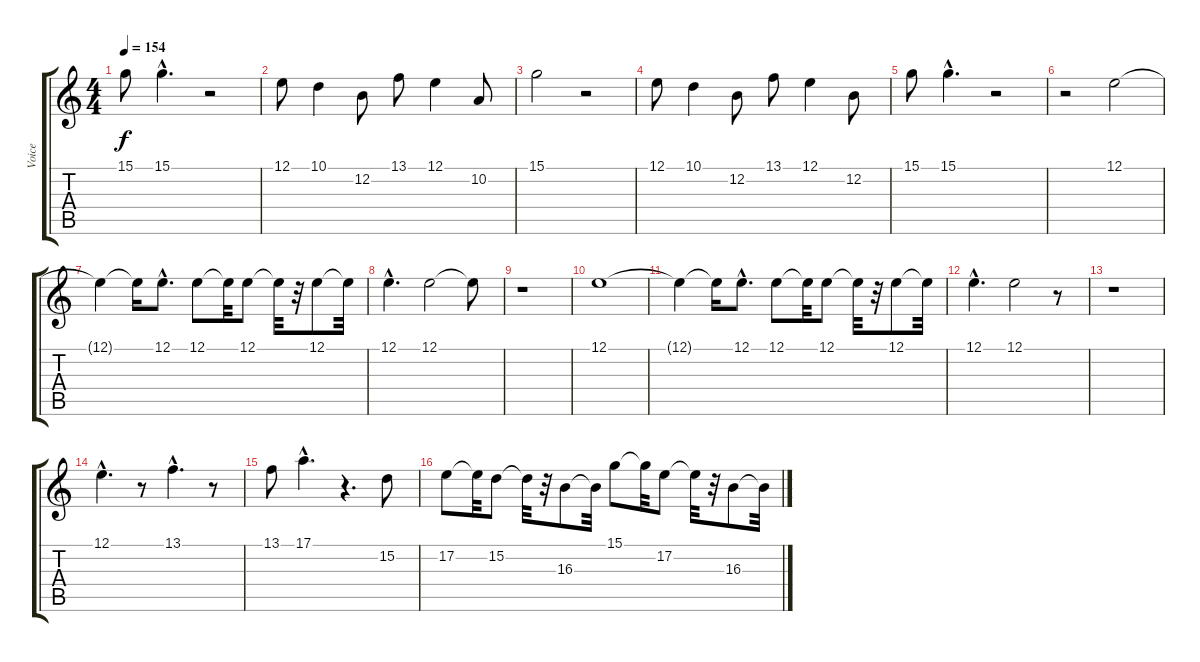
\track ("Voice" "Voice") {instrument churchorgan}
\staff {score tabs}
\tuning (E4 B3 G3 D3 A2 E2) {hide}
\ts (4 4)
\tempo 154
\clef g2
\ks c
15.1.8{dy f} 15.1{hac}.4{d} r.2 |
12.1.8 10.1.4 12.2.8 13.1.8 12.1.4 10.2.8 |
15.1.2 r.2 |
12.1.8 10.1.4 12.2.8 13.1.8 12.1.4 12.2.8 |
15.1.8 15.1{hac}.4{d} r.2 |
r.2 12.1.2 |
12.1{t}.4 12.1{t}.16 12.1{hac}.8{d} 12.1.8 12.1{t}.32 12.1.8 12.1{t}.32 r.32 12.1.8 12.1{t}.32 |
12.1{hac}.4{d} 12.1.2 12.1{t}.8 |
r.1 |
12.1.1 |
12.1{t}.4 12.1{t}.16 12.1{hac}.8{d} 12.1.8 12.1{t}.32 12.1.8 12.1{t}.32 r.32 12.1.8 12.1{t}.32 |
12.1{hac}.4{d} 12.1.2 r.8 |
r.1 |
12.1{hac}.4{d} r.8 13.1{hac}.4{d} r.8 |
13.1.8 17.1{hac}.4{d} r.4{d} 15.2.8 |
17.2.8 17.2{t}.32 15.2.8 15.2{t}.32 r.32 16.3.8 16.3{t}.32 15.1.8 15.1{t}.32 17.2.8 17.2{t}.32 r.32 16.3.8 16.3{t}.32
